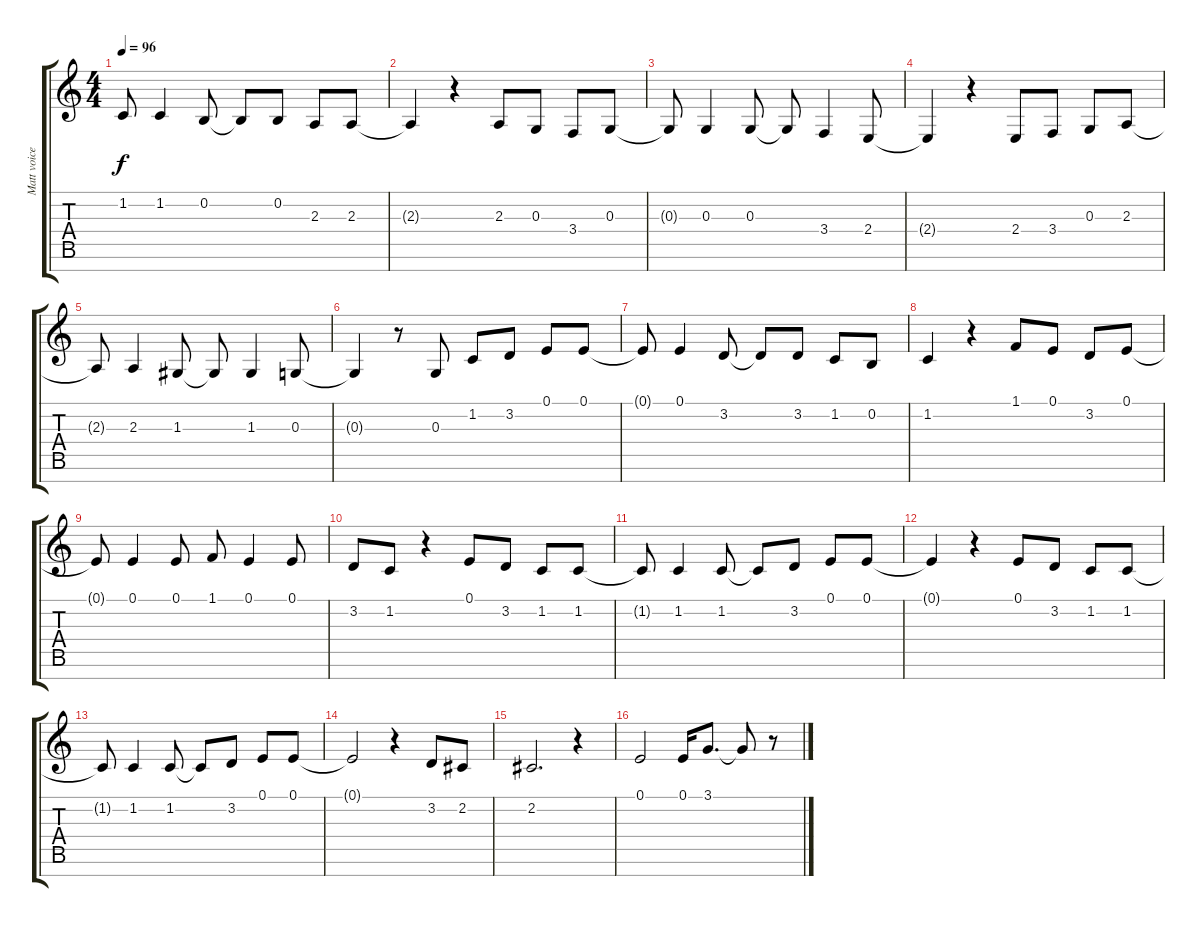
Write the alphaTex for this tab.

\track ("Matt voice" "Matt voice") {instrument violin}
\staff {score tabs}
\tuning (E4 B3 G3 D3 A2 E2 B1) {hide}
\ts (4 4)
\tempo 96
\clef g2
\ks c
1.2{t}.8{dy f} 1.2.4 0.2.8 0.2{t}.8 0.2.8 2.3.8 2.3.8 |
2.3{t}.4 r.4 2.3.8 0.3.8 3.4.8 0.3.8 |
0.3{t}.8 0.3.4 0.3.8 0.3{t}.8 3.4.4 2.4.8 |
2.4{t}.4 r.4 2.4.8 3.4.8 0.3.8 2.3.8 |
2.3{t}.8 2.3.4 1.3.8 1.3{t}.8 1.3.4 0.3.8 |
0.3{t}.4 r.8 0.3.8 1.2.8 3.2.8 0.1.8 0.1.8 |
0.1{t}.8 0.1.4 3.2.8 3.2{t}.8 3.2.8 1.2.8 0.2.8 |
1.2.4 r.4 1.1.8 0.1.8 3.2.8 0.1.8 |
0.1{t}.8 0.1.4 0.1.8 1.1.8 0.1.4 0.1.8 |
3.2.8 1.2.8 r.4 0.1.8 3.2.8 1.2.8 1.2.8 |
1.2{t}.8 1.2.4 1.2.8 1.2{t}.8 3.2.8 0.1.8 0.1.8 |
0.1{t}.4 r.4 0.1.8 3.2.8 1.2.8 1.2.8 |
1.2{t}.8 1.2.4 1.2.8 1.2{t}.8 3.2.8 0.1.8 0.1.8 |
0.1{t}.2 r.4 3.2.8 2.2.8 |
2.2.2{d} r.4 |
0.1.2 0.1.16 3.1.8{d} 3.1{t}.8 r.8
